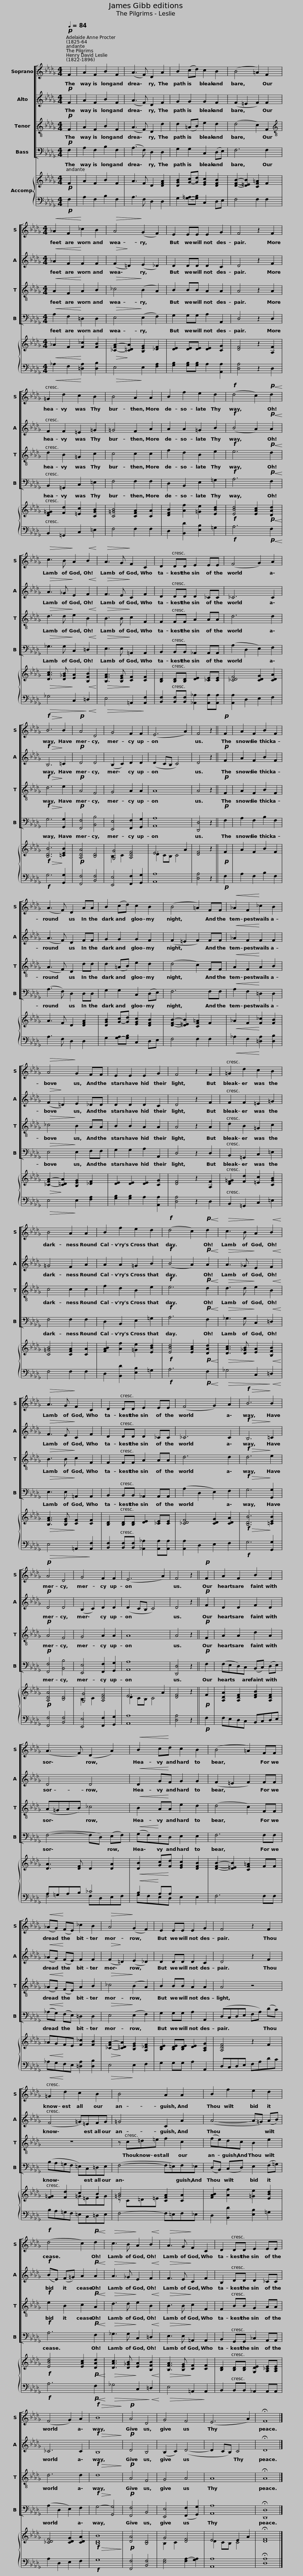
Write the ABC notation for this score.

X:1
%%score [ 1 2 3 4 ] { ( 5 7 ) | ( 6 8 ) }
L:1/8
Q:1/4=84
M:4/4
I:linebreak $
K:Db
V:1 treble
V:2 treble
V:3 treble-8
V:4 bass
V:5 treble
V:7 treble
V:6 bass
V:8 bass
V:1
!p! F2 | A2 F2 B2 F2 | (A3 F) D2 A2 | B2 (cd) c2 B2 | (B4 =A2) F2 |$ %5
[M:4/4]!<(! _A2 F2!<)! _c2 B2 |!>(! A4!>)! (G2 F2) | E2 EE E2 G2 | F4 z2 F2 | =G2 d2 c2 B2 |$ %10
 B4 A2 A2 | B2 f2 e2 d2 |!f! (d4 c2)!p!!<(! d2!<)! |!>(! c3 B!>)! A2!<(! B2!<)! |!>(! A3 G!>)! F2 C2 |$ %15
 D2 DD E2 EE | (F4 G2) A2 |!f!!>(! B6!>)! B2 |!p! A4 D4 | G4 F2 F2 | %20
 (E6 A2) | F4 z2 ||$!p! F2 | A2 F2 B2 F2 | (A3 F) D2 AA | %25
 B2 (cd) c2 B2 | (B4 =A2) FF |$!<(! _A2 F2!<)! _c2 B2 |!>(! A4!>)! G2 FF | E2 E2 E2 G2 | %30
 F4 z2 F2 | =G2 d2 c2 B2 |$ B4 A2 A2 | B2 f2 e2 d2 |!f! (d4 c2)!p!!<(! d2!<)! | %35
!>(! c3 B!>)! A2!<(! B2!<)! |!>(! A3 G!>)! F2 C2 |$ D2 DD E2 EE | (F4 G2) A2 |!f!!>(! B6!>)! B2 | %40
!p! A4 D4 | G4 F2 F2 | (E6 A2) | F4 z2 ||$!p! F2 | %45
 A2 F2 B2 F2 | (A3 F) (D2 A2) |!<(! B2 c!<)!d c2 B2 |$ (B4 =A2) FF |!<(! (_AG)!<)! (FE) _c2 B2 | %50
!>(! A4!>)! (G2 F2) | E2 EE E2 G2 |$ F4 z2 F2 | =G2 d2 c2 B2 | B4 A2 A2 |$ %55
 B2 f2 e2 d2 |!f! (d4 c2)!p!!<(! d2!<)! |!>(! c3 B!>)! A2!<(! B2!<)! |$!>(! A3 G!>)! F2 C2 | D2 DD E2 EE | %60
 (F4 G2) A2 |$!f!!>(! B8!>)! |!p! A4 D4 | G4 F4 | (E6 A2) | %65
 !fermata!F8 |] %66
V:2
!p! F2 | A2 F2 B2 F2 | (A3 F) D2 F2 | G2 G2 G2 F2 | (F2 =E2 F2) F2 |$ %5
[M:4/4]!<(! _A2 F2!<)! F2 F2 |!>(! (F2!>)! =D2) (E2 _D2) | D2 DD D2 C2 | D4 z2 F2 | F2 F2 =E2 =G2 |$ %10
 =G4 F2 A2 | A2 A2 =G2 B2 |!f! (B4 A2)!p!!<(! A2!<)! |!>(! A3 _G!>)! E2!<(! F2!<)! |!>(! F3 E!>)! C2 F2 |$ %15
 D2 DD D2 _CC | _C6 C2 |!f!!>(! B,6!>)! =C2 |!p! D4 D4 | (B,2 C2) D2 D2 | %20
 (D2 CB, C4) | D4 z2 ||$!p! F2 | A2 F2 B2 F2 | (A3 F) D2 FF | %25
 G2 G2 G2 F2 | (F2 =E2 F2) FF |$!<(! _A2 F2!<)! F2 F2 |!>(! (F2!>)! =D2) E2 _DD | D2 D2 D2 C2 | %30
 D4 z2 F2 | F2 F2 =E2 =G2 |$ =G4 F2 A2 | A2 A2 =G2 B2 |!f! (B4 A2)!p!!<(! A2!<)! | %35
!>(! A3 _G!>)! E2!<(! F2!<)! |!>(! F3 E!>)! C2 F2 |$ D2 DD D2 _CC | _C6 C2 |!f!!>(! B,6!>)! =C2 | %40
!p! D4 D4 | (B,2 C2) D2 D2 | (D2 CB, C4) | D4 z2 ||$!p! F2 | %45
 D2 D2 F2 D2 | D4 D4 |!<(! D2 G!<)!F G2 G2 |$ (F2 =E2 F2) FF |!<(! (_AG)!<)! (FE) F2 F2 | %50
!>(! (F2!>)! =D2) (E2 _D2) | D2 DD D2 C2 |$ D4 z2 F2 | (F4 =G)=EFG | =G4 C2 A2 |$ %55
 (A4- A=G) (AB) |!f! (BE) (F=G) A2!p!!<(! A2!<)! |!>(! A3 _G!>)! E2!<(! F2!<)! |$!>(! F3 E!>)! C2 F2 | B,2 DD D2 _CC | %60
 _C6 C2 |$!f!!>(! B,8!>)! |!p! D4 B,4 | (B,2 C2) (D4- | D2 CB,) C4 | %65
 !fermata!D8 |] %66
V:3
!p! F2 | A2 F2 B2 F2 | (A3 F) D2 d2 | d2 (=AB) e2 d2 | (d4 c2) F2 |$ %5
[M:4/4][K:treble-8]!<(! A2 F2!<)! A2 B2 |!>(! _c4!>)! (B2 A2) | B2 BB A2 A2 | A4 z2 A2 | d2 B2 =G2 c2 |$ %10
 c4 c2 c2 | f2 d2 B2 e2 |!f! e6!p!!<(! d2!<)! |!>(! d3 d!>)! e2!<(! B2!<)! |!>(! B3 B!>)! c2 F2 |$ %15
 F2 FF A2 AA | d6 d2 |!f!!>(! d6!>)! e2 |!p! A4 F4 | G4 A2 A2 | %20
 A8 | A4 z2 ||$!p! F2 | A2 F2 B2 F2 | (A3 F) D2 dd | %25
 d2 (=AB) e2 d2 | (d4 c2) FF |$!<(! A2 F2!<)! A2 B2 |!>(! _c4!>)! B2 AA | B2 B2 A2 A2 | %30
 A4 z2 A2 | d2 B2 =G2 c2 |$ c4 c2 c2 | f2 d2 B2 e2 |!f! e6!p!!<(! d2!<)! | %35
!>(! d3 d!>)! e2!<(! B2!<)! |!>(! B3 B!>)! c2 F2 |$ F2 FF A2 AA | d6 d2 |!f!!>(! d6!>)! e2 | %40
!p! A4 F4 | G4 A2 A2 | A8 | A4 z2 ||$!p! F2 | %45
 A2 A2 d2 A2 | (A=GAB) _c4 |!<(! B2 A!<)!A e2 d2 |$ (d4 c2) FF |!<(! (_AG)!<)! (FE) A2 B2 | %50
!>(! _c4!>)! (B2 A2) | B2 BB A2 A2 |$ A4 z4 | z8 | z c=d=e f2 c2 |$ %55
 (fe)dc B2 e2 |!f! e2 B2 c2!p!!<(! A2!<)! |!>(! d3 d!>)! e2!<(! B2!<)! |$!>(! B3 B!>)! c2 F2 | F2 BB G2 AA | %60
 d6 d2 |$!f!!>(! d8!>)! |!p! A4 F4 | G4 A4 | A8 | %65
 !fermata!A8 |] %66
V:4
!p! F,2 | A,2 F,2 B,2 F,2 | (A,3 F,) D,2 D,2 | G,2 G,2 C,2 (D,E,) | F,6 F,2 |$ %5
[M:4/4]!<(! A,2 F,2!<)! =D,2 D,2 |!>(! E,4!>)! (E,2 F,2) | G,2 G,G, A,2 A,,2 | D,4 z2 D,2 | B,,2 =G,,2 C,2 =E,2 |$ %10
 F,4 F,2 F,2 | D,2 B,,2 E,2 =G,2 |!f! A,6!p!!<(! F,2!<)! |!>(! _G,3 G,!>)! C,2!<(! =D,2!<)! |!>(! E,3 E,!>)! =A,,2 A,,2 |$ %15
 B,,2 B,,B,, _A,,2 A,,A,, | (A,2 D,2 E,2) F,2 |!f!!>(! G,6!>)! [G,,G,]2 |!p! [F,,F,]4 [B,,B,]4 | [E,,E,]4 [F,,F,]2 [G,,G,]2 | %20
 [A,,A,]8 | [D,,D,]4 z2 ||$!p! F,2 | A,2 F,2 B,2 F,2 | (A,3 F,) D,2 D,D, | %25
 G,2 G,2 C,2 (D,E,) | F,6 F,F, |$!<(! A,2 F,2!<)! =D,2 D,2 |!>(! E,4!>)! E,2 F,F, | G,2 G,2 A,2 A,,2 | %30
 D,4 z2 D,2 | B,,2 =G,,2 C,2 =E,2 |$ F,4 F,2 F,2 | D,2 B,,2 E,2 =G,2 |!f! A,6!p!!<(! F,2!<)! | %35
!>(! _G,3 G,!>)! C,2!<(! =D,2!<)! |!>(! E,3 E,!>)! =A,,2 A,,2 |$ B,,2 B,,B,, _A,,2 A,,A,, | (A,2 D,2 E,2) F,2 |!f!!>(! G,6!>)! [G,,G,]2 | %40
!p! [F,,F,]4 [B,,B,]4 | [E,,E,]4 [F,,F,]2 [G,,G,]2 | [A,,A,]8 | [D,,D,]4 z2 ||$!p! F,2 | %45
 (F,E,D,)C, (B,,C,) (D,E,) | (F,4- F,D,) (E,F,) |!<(! (G,F,)!<)!E,D, E,2 E,2 |$ F,6 F,F, |!<(! (_A,G,)!<)! (F,E,) =D,2 D,2 | %50
!>(! E,4!>)! (E,2 F,2) | G,2 G,G, A,2 A,,2 |$ (D,C,D,E, F,A,) (DC) | (B,A,=G,F, =E,)C,=D,E, | (F,4- F,=E,)F,_E, |$ %55
 (D,B,,) (C,D,) E,2 (F,=G,) |!f! A,6!p!!<(! F,2!<)! |!>(! _G,3 G,!>)! C,2!<(! =D,2!<)! |$!>(! E,3 E,!>)! =A,,2 A,,2 | B,,2 G,,G,, _C,2 A,,A,, | %60
 (A,2 D,2 E,2) F,2 |$!f!!>(! G,4-!>)! [G,,G,]4 |!p! [F,,F,]4 B,,4 | [E,,E,]4 ([F,,F,]2 [G,,G,]2) | [A,,A,]8 | %65
 !fermata![D,,D,]8 |] %66
V:5
!p! F2 | A2 F2 B2 F2 | A3 F D2 [DFA]2 | [DGB]2 [Gc]-[Gd] [EGc]2 [DFB]2 | [DFB]2- [D=EB]2 [CF=A]2 F2 |$ %5
[M:4/4]!<(! _A2 F2!<)! [F_c]2 [FB]2 |!>(! [_CFA]2-!>)! [C=DA]2 [B,EG]2 [_DF]2 | [DE]2 [DE][DE] [DE]2 [CG]2 | [DF]4 z2 [A,F]2 | [DF=G]2 [Fd]2 [=Ec]2 [CGB]2 |$ %10
 [C=GB]4 [CFA]2 [CA]2 | [DFB]2 [Af]2 [=Ge]2 [EBd]2 |!f! [EBd]4 [EAc]2!p!!<(! [DAd]2!<)! |!>(! [DAc]3 [D_GB]!>)! [EA]2!<(! [B,FB]2!<)! |!>(! [B,FA]3 [B,EG]!>)! [CF]2 [CF]2 |$ %15
 [B,D]2 [B,D][B,D] [DE]2 [_CE][CE] | [_CDF]4 [CDG]2 [CDA]2 |!f!!>(! [B,DB]6!>)! [=CEB]2 |!p! [A,DA]4 [B,D]4 | [G,G]4 [A,DF]4 | %20
 E6 A2 | [DF]4 z2 ||$!p! F2 | A2 F2 B2 F2 | A3 F D2 [DFA]2 | %25
 [DGB]2 [Gc]-[Gd] [EGc]2 [DFB]2 | [DFB]2- [D=EB]2 [CF=A]2 F2 |$!<(! _A2 F2!<)! [F_c]2 [FB]2 |!>(! [_CFA]2-!>)! [C=DA]2 [B,EG]2 [_DF]2 | [DE]2 [DE]2 [DE]2 [CG]2 | %30
 [DF]4 z2 [A,F]2 | [DF=G]2 [Fd]2 [=Ec]2 [CGB]2 |$ [C=GB]4 [CFA]2 [CA]2 | [FAB]2 [Af]2 [=Ge]2 [EBd]2 |!f! [EBd]4 [EAc]2!p!!<(! [DAd]2!<)! | %35
!>(! [DAc]3 [D_GB]!>)! [EA]2!<(! [B,FB]2!<)! |!>(! [B,FA]3 [B,EG]!>)! [CF]2 [CF]2 |$ [B,D]2 [B,D][B,D] [DE]2 [_CE][CE] | [_CDF]4 [CDG]2 [CDA]2 |!f!!>(! [B,DB]6!>)! [=CEB]2 | %40
!p! [A,DA]4 [B,D]4 | [G,G]4 [A,DF]4 | E6 A2 | [DF]4 z2 ||$!p! F2 | %45
 [A,DA]2 [A,DF]2 [DFB]2 [A,DF]2 | [DA]3 [DF] D2 [DA]2 |!<(! [DB]2 [Gc]!<)![Fd] [EGc]2 [DFB]2 |$ [DFB]2- [D=EB]2 [CF=A]2 FF |!<(! _AG!<)!FE [F_c]2 [FB]2 | %50
!>(! [_CFA]2-!>)! [C=DA]2 [B,EG]2 [A,_DF]2 | [B,DE]2 [B,DE][B,DE] [DE]2 [A,CG]2 |$ [A,DF]4 z2 F2 | [F=G]2 [Fd]2 c2 B2 | [=GB]4 [CFA]2 [CA]2 |$ %55
 [FAB]2 [Af]2 [=Ge]2 [EBd]2 |!f! [EBd]4 [EAc]2!p!!<(! [DAd]2!<)! |!>(! [DAc]3 [D_GB]!>)! [EA]2!<(! [B,FB]2!<)! |$!>(! [B,FA]3 [B,EG]!>)! [CF]2 [CF]2 | [B,D]2 [B,D][B,D] [G,DE]2 [A,_CE][A,CE] | %60
 [_CDF]4 [CDG]2 [CDA]2 |$!f!!>(! [B,DB]8!>)! |!p! [DA]4 [B,D]4 | G4 [DF]4 | E4 E2 A2 | %65
 !fermata![DF]8 |] %66
V:6
!p! F,2 | A,2 F,2 B,2 F,2 | A,3 F, D,2 D,2 | G,2 [G,=A,]-[G,B,] C,2 D,E, | F,4 F,2 F,2 |$ %5
[M:4/4]!<(! _A,2 F,2!<)! [=D,A,]2 [D,B,]2 |!>(! E,4!>)! E,2 [F,A,]2 | [G,B,]2 [G,B,][G,B,] A,2 [A,,A,]2 | [D,A,]4 z2 D,2 | B,,2 =G,,2 C,2 =E,2 |$ %10
 F,4 F,2 F,2 | D,2 [B,,D]2 [E,B,]2 =G,2 |!f! A,6!p!!<(! F,2!<)! |!>(! _G,4 C,2!>)!!<(! =D,2!<)! |!>(! E,4 =A,,2!>)! [A,,F,]2 |$ %15
 [B,,F,]2 [B,,F,][B,,F,] [_A,,_A,]2 [A,,A,][A,,A,] | [A,,A,]2 D,2 E,2 F,2 |!f! G,6 [G,,G,]2 | [F,,F,]4 [B,,F,]4 | [E,,E,]4 [F,,F,]2 [G,,G,]2 | %20
 [A,,A,]8 | [D,A,]4 z2 ||$!p! F,2 | A,2 F,2 B,2 F,2 | A,3 F, D,2 D,2 | %25
 G,2 [G,-A,][G,B,] C,2 D,E, | F,4 F,2 F,2 |$!<(! _A,2 F,2!<)! [=D,A,]2 [D,B,]2 |!>(! E,4!>)! E,2 [F,A,]2 | [G,B,]2 [G,B,]2 A,2 [A,,A,]2 | %30
 [D,A,]4 z2 D,2 | B,,2 =G,,2 C,2 =E,2 |$ F,4 F,2 F,2 | D,2 [B,,D]2 [E,B,]2 =G,2 |!f! A,6!p!!<(! F,2!<)! | %35
!>(! _G,4 C,2!>)!!<(! =D,2!<)! |!>(! E,4 =A,,2!>)! [A,,F,]2 |$ [B,,F,]2 [B,,F,][B,,F,] [_A,,_A,]2 [A,,A,][A,,A,] | [A,,A,]2 D,2 E,2 F,2 |!f! G,6 [G,,G,]2 | %40
 [F,,F,]4 [B,,F,]4 | [E,,E,]4 [F,,F,]2 [G,,G,]2 | [A,,A,]8 | [D,A,]4 z2 ||$!p! x2 | %45
 x8 | A,=G,A,B, _C4 |!<(! B,2!<)! A,A, x4 |$ F,6 F,F, |!<(! _A,G,!<)!F,E, [=D,A,]2 [D,B,]2 | %50
!>(! E,4!>)! E,2 F,2 | G,2 G,G, A,2 A,,2 |$ D,C,D,E, F,A,DC | B,A,=G,F, =E,C,=D,E, | F,4- F,=E,F,_E, |$ %55
 D,2 [B,,D]2 [E,B,]2 =G,2 |!f! A,6!p!!<(! F,2!<)! |!>(! _G,4 C,2!>)!!<(! =D,2!<)! |$!>(! E,4 =A,,2!>)! A,,2 | B,,2 B,,B,, _A,,2 A,,A,, | %60
 A,2 D,2 E,2 F,2 |$!f! G,8 | [F,,F,]4 [B,,F,]4 | [E,G,]4 [F,A,-]2 [G,A,]2 | [A,,A,]8 | %65
 !fermata![D,A,]8 |] %66
V:7
 x2 | x8 | x8 | x8 | x8 |$ %5
[M:4/4] x8 | x8 | x8 | x8 | x8 |$ %10
 x8 | x8 | x8 | x8 | x8 |$ %15
 x8 | x8 | x8 | x8 | B,2 C2 x4 | %20
 D2 CB, C4 | x6 ||$ x2 | x8 | x8 | %25
 x8 | x8 |$ x8 | x8 | x8 | %30
 x8 | x8 |$ x8 | x8 | x8 | %35
 x8 | x8 |$ x8 | x8 | x8 | %40
 x8 | B,2 C2 x4 | D2 CB, C4 | x6 ||$ x2 | %45
 x8 | x8 | x8 |$ x8 | x8 | %50
 x8 | x8 |$ x8 | x4 =G=EFG | z C=D=E x4 |$ %55
 x8 | x8 | x8 |$ x8 | x8 | %60
 x8 |$ x8 | x8 | B,2 C2 x4 | D2 CB, C4 | %65
 x8 |] %66
V:8
 x2 | x8 | x8 | x8 | x8 |$ %5
[M:4/4] x8 | x8 | x8 | x8 | x8 |$ %10
 x8 | x8 | x8 | x8 | x8 |$ %15
 x8 | x8 | x8 | x8 | x8 | %20
 x8 | x6 ||$ x2 | x8 | x8 | %25
 x8 | x8 |$ x8 | x8 | x8 | %30
 x8 | x8 |$ x8 | x8 | x8 | %35
 x8 | x8 |$ x8 | x8 | x8 | %40
 x8 | x8 | x8 | x6 ||$ F,2 | %45
 F,E,D,C, B,,C,D,E, | F,4 F,D,E,F, | G,F,E,D, E,2 E,2 |$ x8 | x8 | %50
 x8 | x8 |$ x8 | x8 | x8 |$ %55
 x8 | x8 | x8 |$ x8 | x8 | %60
 x8 |$ x8 | x8 | x8 | x8 | %65
 x8 |] %66
